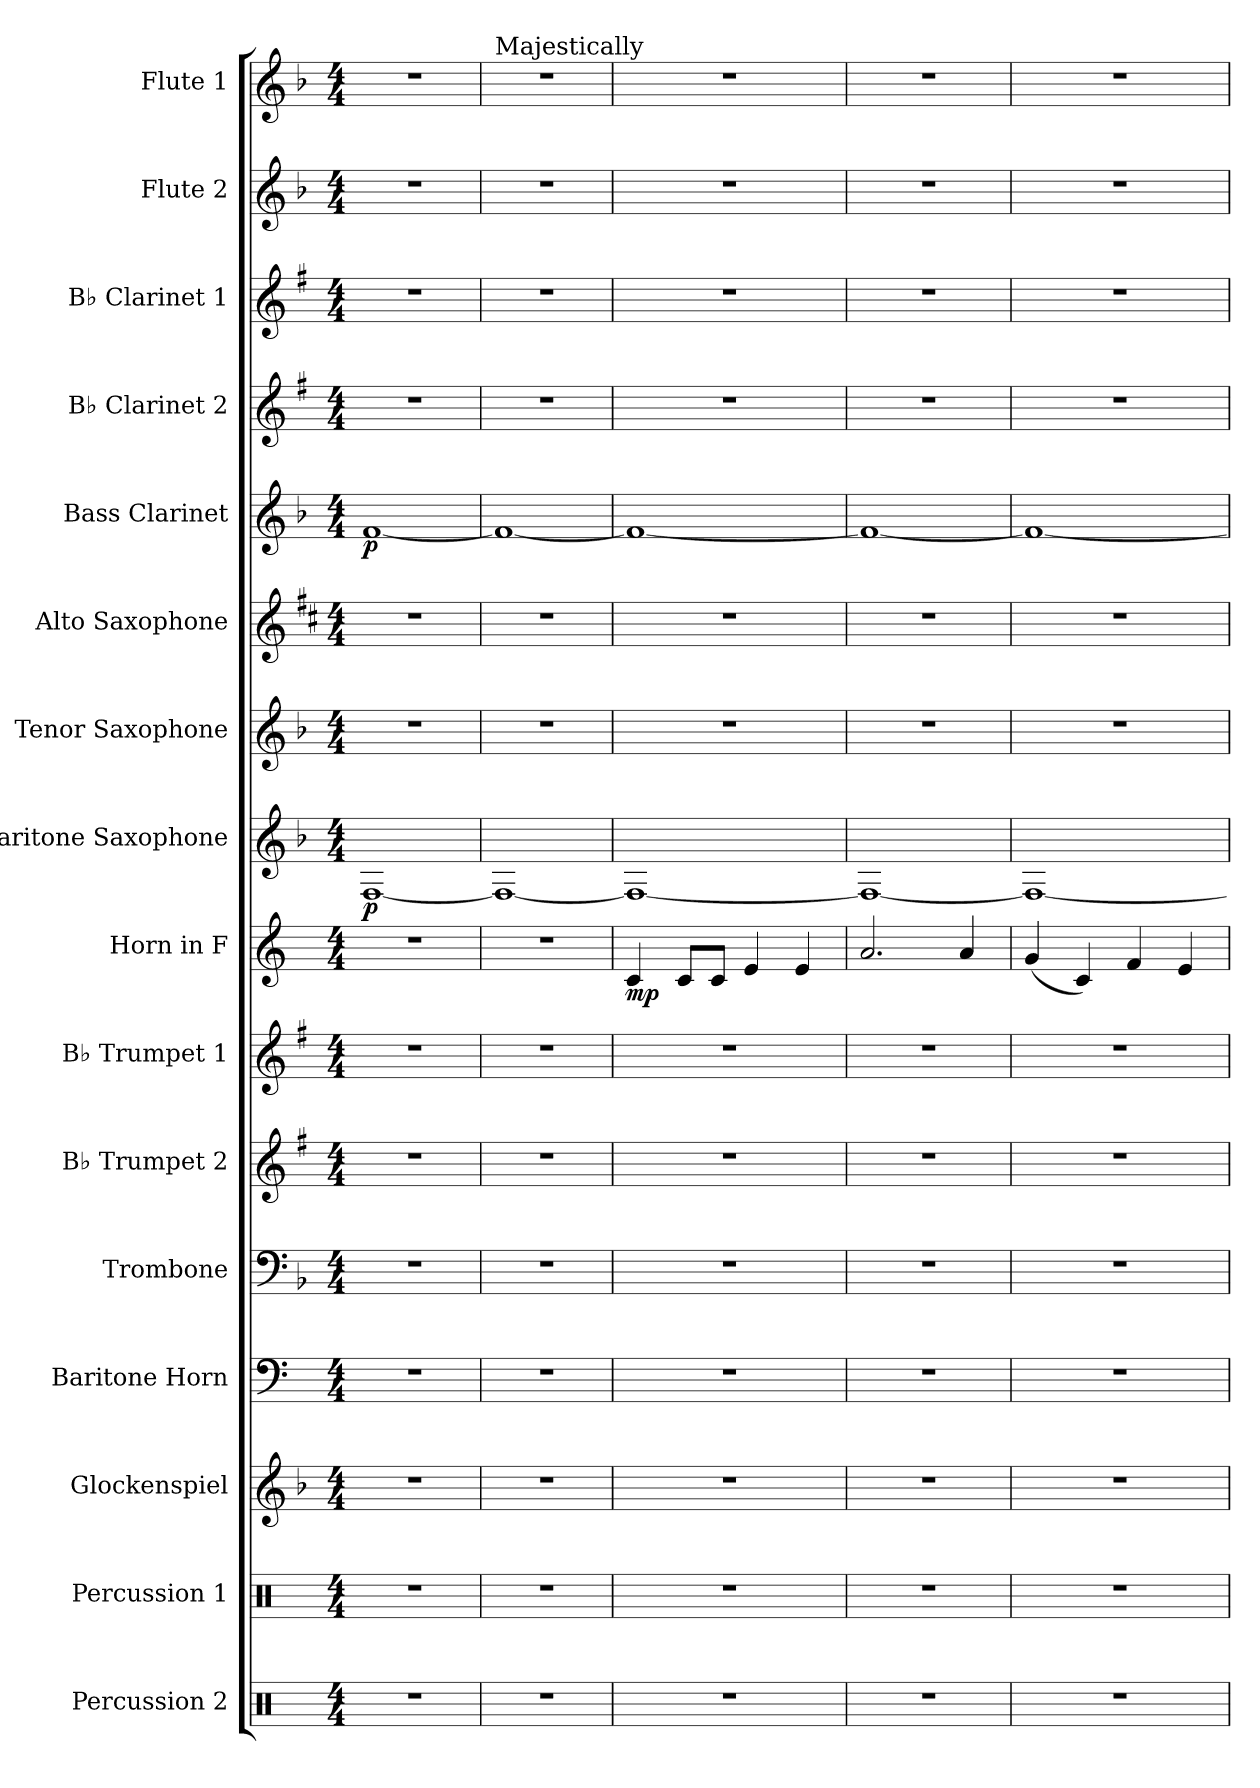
**kern	**kern	**kern	**kern	**kern	**kern	**kern	**kern	**dynam	**kern	**dynam	**kern	**kern	**kern	**dynam	**kern	**kern	**kern	**kern
*part16	*part15	*part14	*part13	*part12	*part11	*part10	*part9	*part9	*part8	*part8	*part7	*part6	*part5	*part5	*part4	*part3	*part2	*part1
*staff16	*staff15	*staff14	*staff13	*staff12	*staff11	*staff10	*staff9	*staff9	*staff8	*staff8	*staff7	*staff6	*staff5	*staff5	*staff4	*staff3	*staff2	*staff1
*I"Percussion 2	*I"Percussion 1	*I"Glockenspiel	*I"Baritone Horn	*I"Trombone	*I"B♭ Trumpet 2	*I"B♭ Trumpet 1	*I"Horn in F	*	*I"Baritone Saxophone	*	*I"Tenor Saxophone	*I"Alto Saxophone	*I"Bass Clarinet	*	*I"B♭ Clarinet 2	*I"B♭ Clarinet 1	*I"Flute 2	*I"Flute 1
*I'Perc. 2	*I'Perc. 1	*I'Glk.	*I'Bar. Hn.	*I'Tbn.	*I'B♭ Tpt. 2	*I'B♭ Tpt. 1	*	*	*I'Bar. Sax.	*	*I'T. Sax.	*I'A. Sax.	*I'B. Cl.	*	*I'B♭ Cl. 2	*I'B♭ Cl. 1	*I'Fl. 2	*I'Fl. 1
*clefX	*clefX	*clefG2	*clefF4	*clefF4	*clefG2	*clefG2	*clefG2	*	*clefG2	*	*clefG2	*clefG2	*clefG2	*	*clefG2	*clefG2	*clefG2	*clefG2
*	*	*ITrd-14c-24	*ITrd4c7	*	*ITrd1c2	*ITrd1c2	*ITrd4c7	*	*ITrd12c21	*	*ITrd8c14	*ITrd5c9	*ITrd8c14	*	*ITrd1c2	*ITrd1c2	*	*
*k[]	*k[]	*k[b-]	*k[b-]	*k[b-]	*k[b-]	*k[b-]	*k[b-]	*	*k[b-]	*	*k[b-]	*k[b-]	*k[b-]	*	*k[b-]	*k[b-]	*k[b-]	*k[b-]
*M4/4	*M4/4	*M4/4	*M4/4	*M4/4	*M4/4	*M4/4	*M4/4	*	*M4/4	*	*M4/4	*M4/4	*M4/4	*	*M4/4	*M4/4	*M4/4	*M4/4
*MM120	*MM120	*MM120	*MM120	*MM120	*MM120	*MM120	*MM120	*	*MM120	*	*MM120	*MM120	*MM120	*	*MM120	*MM120	*MM120	*MM120
=1	=1	=1	=1	=1	=1	=1	=1	=1	=1	=1	=1	=1	=1	=1	=1	=1	=1	=1
!	!	!	!	!	!	!	!	!	!	!LO:DY:b	!	!	!	!LO:DY:b	!	!	!	!
1r	1r	1r	1r	1r	1r	1r	1r	.	[1FF	p	1r	1r	[1F	p	1r	1r	1r	1r
=2	=2	=2	=2	=2	=2	=2	=2	=2	=2	=2	=2	=2	=2	=2	=2	=2	=2	=2
!	!	!	!	!	!	!	!	!	!	!	!	!	!	!	!	!	!	!LO:TX:t=Majestically
1r	1r	1r	1r	1r	1r	1r	1r	.	1FF_	.	1r	1r	1F_	.	1r	1r	1r	1r
=3	=3	=3	=3	=3	=3	=3	=3	=3	=3	=3	=3	=3	=3	=3	=3	=3	=3	=3
!	!	!	!	!	!	!	!	!LO:DY:b	!	!	!	!	!	!	!	!	!	!
1r	1r	1r	1r	1r	1r	1r	4F/	mp	1FF_	.	1r	1r	1F_	.	1r	1r	1r	1r
.	.	.	.	.	.	.	8F/L	.	.	.	.	.	.	.	.	.	.	.
.	.	.	.	.	.	.	8F/J	.	.	.	.	.	.	.	.	.	.	.
.	.	.	.	.	.	.	4A/	.	.	.	.	.	.	.	.	.	.	.
.	.	.	.	.	.	.	4A/	.	.	.	.	.	.	.	.	.	.	.
=4	=4	=4	=4	=4	=4	=4	=4	=4	=4	=4	=4	=4	=4	=4	=4	=4	=4	=4
1r	1r	1r	1r	1r	1r	1r	2.d/	.	1FF_	.	1r	1r	1F_	.	1r	1r	1r	1r
.	.	.	.	.	.	.	4d/	.	.	.	.	.	.	.	.	.	.	.
=5	=5	=5	=5	=5	=5	=5	=5	=5	=5	=5	=5	=5	=5	=5	=5	=5	=5	=5
1r	1r	1r	1r	1r	1r	1r	(<4c/	.	1FF_	.	1r	1r	1F_	.	1r	1r	1r	1r
.	.	.	.	.	.	.	4F/)	.	.	.	.	.	.	.	.	.	.	.
.	.	.	.	.	.	.	4B-/	.	.	.	.	.	.	.	.	.	.	.
.	.	.	.	.	.	.	4A/	.	.	.	.	.	.	.	.	.	.	.
=	=	=	=	=	=	=	=	=	=	=	=	=	=	=	=	=	=	=
*-	*-	*-	*-	*-	*-	*-	*-	*-	*-	*-	*-	*-	*-	*-	*-	*-	*-	*-
